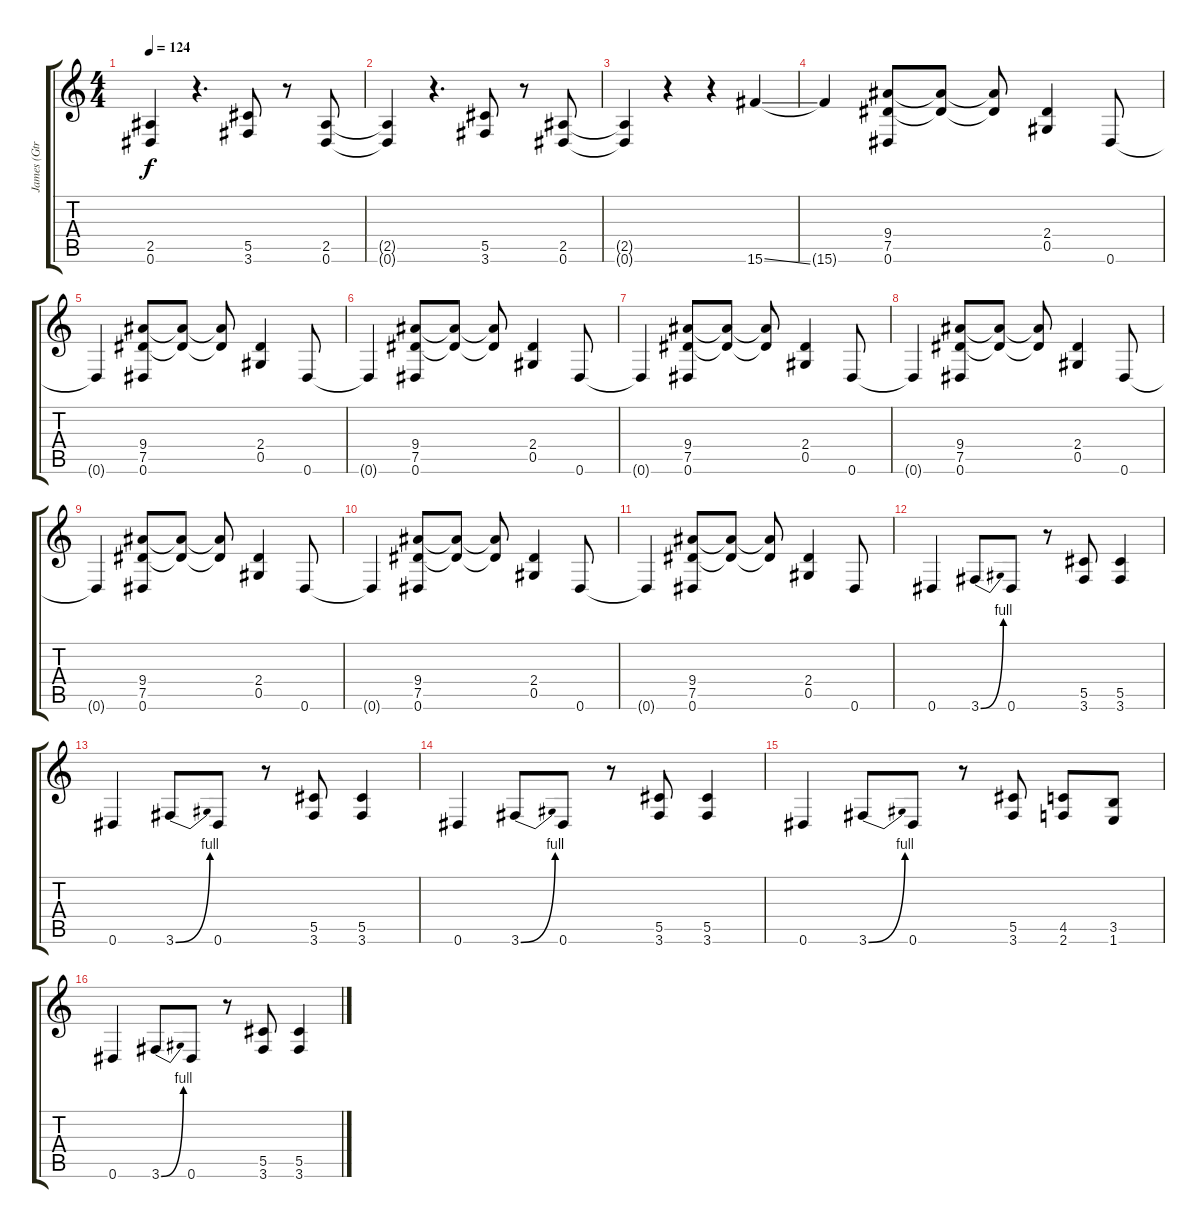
\track ("James (Gtr. 3)" "James (Gtr") {instrument distortionguitar}
\staff {score tabs}
\tuning (Eb4 Bb3 Gb3 Db3 Ab2 Eb2) {hide}
\ts (4 4)
\tempo 124
\clef g2
\ks c
(2.5{t} 0.6{t}).4{dy f} r.4{d} (5.5 3.6).8 r.8 (2.5 0.6).8 |
(2.5{t} 0.6{t}).4 r.4{d} (5.5 3.6).8 r.8 (2.5 0.6).8 |
(2.5{t} 0.6{t}).4 r.4 r.4 15.6{ss}.4{volume 13} |
15.6{t}.4 (9.4 7.5 0.6).8 (9.4{t} 7.5{t}).8 (9.4{t} 7.5{t}).8 (2.4 0.5).4 0.6.8 |
0.6{t}.4 (9.4 7.5 0.6).8 (9.4{t} 7.5{t}).8 (9.4{t} 7.5{t}).8 (2.4 0.5).4 0.6.8 |
0.6{t}.4 (9.4 7.5 0.6).8 (9.4{t} 7.5{t}).8 (9.4{t} 7.5{t}).8 (2.4 0.5).4 0.6.8 |
0.6{t}.4 (9.4 7.5 0.6).8 (9.4{t} 7.5{t}).8 (9.4{t} 7.5{t}).8 (2.4 0.5).4 0.6.8 |
0.6{t}.4 (9.4 7.5 0.6).8 (9.4{t} 7.5{t}).8 (9.4{t} 7.5{t}).8 (2.4 0.5).4 0.6.8 |
0.6{t}.4 (9.4 7.5 0.6).8 (9.4{t} 7.5{t}).8 (9.4{t} 7.5{t}).8 (2.4 0.5).4 0.6.8 |
0.6{t}.4 (9.4 7.5 0.6).8 (9.4{t} 7.5{t}).8 (9.4{t} 7.5{t}).8 (2.4 0.5).4 0.6.8 |
0.6{t}.4 (9.4 7.5 0.6).8 (9.4{t} 7.5{t}).8 (9.4{t} 7.5{t}).8 (2.4 0.5).4 0.6.8 |
0.6.4{volume 15} 3.6{be (bend 0 0 60 4)}.8 0.6.8 r.8 (5.5 3.6).8 (5.5 3.6).4 |
0.6.4 3.6{be (bend 0 0 60 4)}.8 0.6.8 r.8 (5.5 3.6).8 (5.5 3.6).4 |
0.6.4 3.6{be (bend 0 0 60 4)}.8 0.6.8 r.8 (5.5 3.6).8 (5.5 3.6).4 |
0.6.4 3.6{be (bend 0 0 60 4)}.8 0.6.8 r.8 (5.5 3.6).8 (4.5 2.6).8 (3.5 1.6).8 |
0.6.4 3.6{be (bend 0 0 60 4)}.8 0.6.8 r.8 (5.5 3.6).8 (5.5 3.6).4
